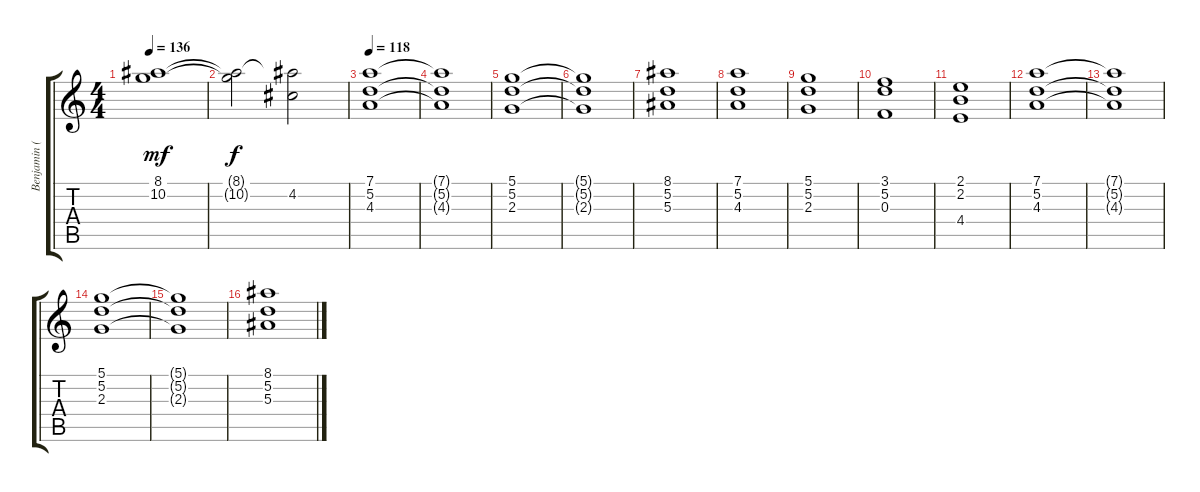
\track ("Benjamin (KeybHigh)" "Benjamin (") {instrument churchorgan}
\staff {score tabs}
\tuning (D5 A4 F4 C4 G3 D3) {hide}
\ts (4 4)
\tempo 136
\clef g2
\ks c
(8.1 10.2).1{dy mf} |
(8.1{t} 10.2{t}).2{dy f} (8.1{t} 4.2).2 |
\tempo 118
(7.1 5.2 4.3).1 |
(7.1{t} 5.2{t} 4.3{t}).1 |
(5.1 5.2 2.3).1 |
(5.1{t} 5.2{t} 2.3{t}).1 |
(8.1 5.2 5.3).1 |
(7.1 5.2 4.3).1 |
(5.1 5.2 2.3).1 |
(3.1 5.2 0.3).1 |
(2.1 2.2 4.4).1 |
(7.1 5.2 4.3).1 |
(7.1{t} 5.2{t} 4.3{t}).1 |
(5.1 5.2 2.3).1 |
(5.1{t} 5.2{t} 2.3{t}).1 |
(8.1 5.2 5.3).1
